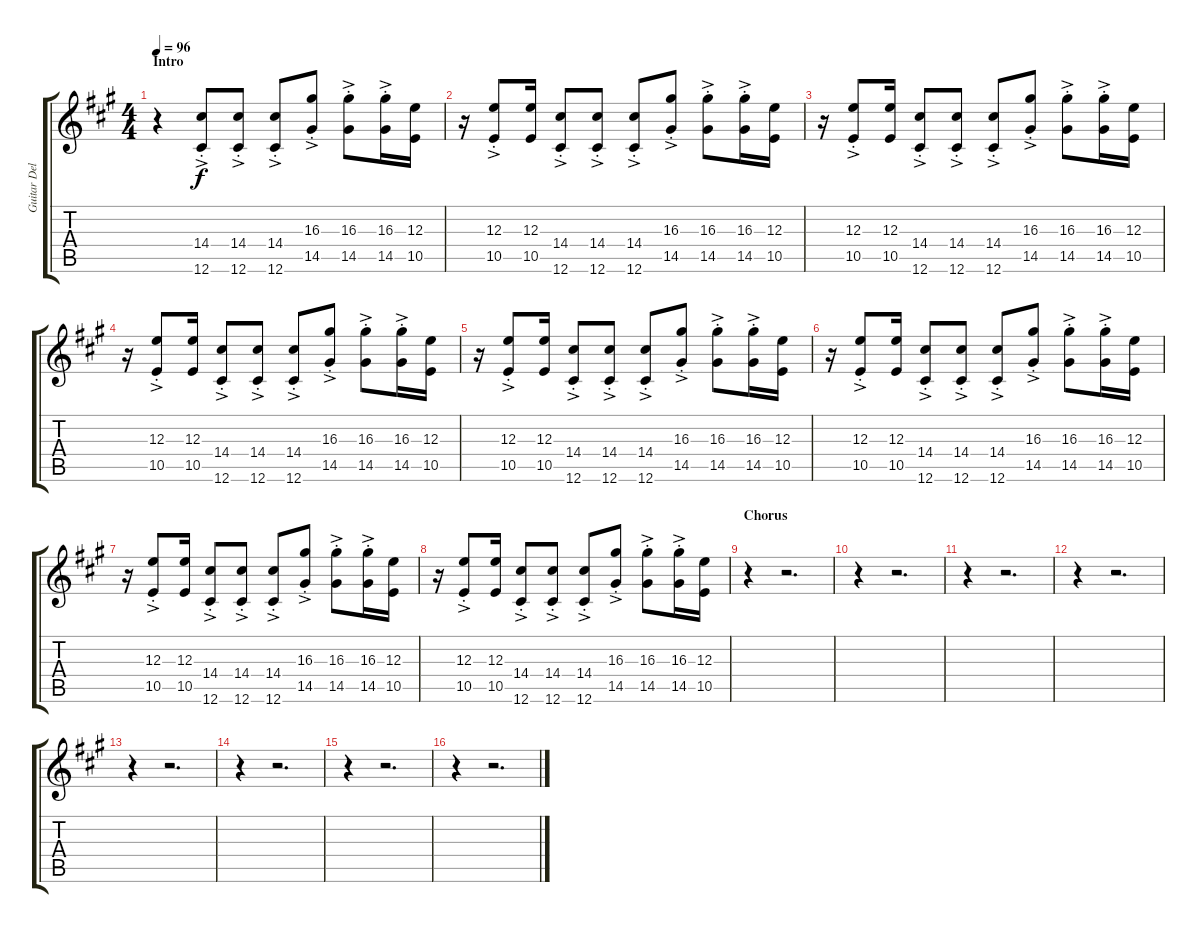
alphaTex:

\track ("Guitar Delay 2" "Guitar Del") {instrument distortionguitar}
\staff {score tabs}
\tuning (Db4 Ab3 E3 B2 Gb2 Db2) {hide}
\ts (4 4)
\section ("" "Intro")
\tempo 96
\clef g2
\ks a
r.4{dy f instrument distortionguitar} (14.4{ac st} 12.6{ac st}).8 (14.4{ac st} 12.6{ac st}).8 (14.4{ac st} 12.6{ac st}).8 (16.3{ac st} 14.5{ac st}).8 (16.3{ac st} 14.5{ac st}).8 (16.3{ac st} 14.5{ac st}).16 (12.3 10.5).16 |
r.16 (12.3{ac st} 10.5{ac st}).8 (12.3 10.5).16 (14.4{ac st} 12.6{ac st}).8 (14.4{ac st} 12.6{ac st}).8 (14.4{ac st} 12.6{ac st}).8 (16.3{ac st} 14.5{ac st}).8 (16.3{ac st} 14.5{ac st}).8 (16.3{ac st} 14.5{ac st}).16 (12.3 10.5).16 |
r.16 (12.3{ac st} 10.5{ac st}).8 (12.3 10.5).16 (14.4{ac st} 12.6{ac st}).8 (14.4{ac st} 12.6{ac st}).8 (14.4{ac st} 12.6{ac st}).8 (16.3{ac st} 14.5{ac st}).8 (16.3{ac st} 14.5{ac st}).8 (16.3{ac st} 14.5{ac st}).16 (12.3 10.5).16 |
r.16 (12.3{ac st} 10.5{ac st}).8 (12.3 10.5).16 (14.4{ac st} 12.6{ac st}).8 (14.4{ac st} 12.6{ac st}).8 (14.4{ac st} 12.6{ac st}).8 (16.3{ac st} 14.5{ac st}).8 (16.3{ac st} 14.5{ac st}).8 (16.3{ac st} 14.5{ac st}).16 (12.3 10.5).16 |
r.16 (12.3{ac st} 10.5{ac st}).8 (12.3 10.5).16 (14.4{ac st} 12.6{ac st}).8 (14.4{ac st} 12.6{ac st}).8 (14.4{ac st} 12.6{ac st}).8 (16.3{ac st} 14.5{ac st}).8 (16.3{ac st} 14.5{ac st}).8 (16.3{ac st} 14.5{ac st}).16 (12.3 10.5).16 |
r.16 (12.3{ac st} 10.5{ac st}).8 (12.3 10.5).16 (14.4{ac st} 12.6{ac st}).8 (14.4{ac st} 12.6{ac st}).8 (14.4{ac st} 12.6{ac st}).8 (16.3{ac st} 14.5{ac st}).8 (16.3{ac st} 14.5{ac st}).8 (16.3{ac st} 14.5{ac st}).16 (12.3 10.5).16 |
r.16 (12.3{ac st} 10.5{ac st}).8 (12.3 10.5).16 (14.4{ac st} 12.6{ac st}).8 (14.4{ac st} 12.6{ac st}).8 (14.4{ac st} 12.6{ac st}).8 (16.3{ac st} 14.5{ac st}).8 (16.3{ac st} 14.5{ac st}).8 (16.3{ac st} 14.5{ac st}).16 (12.3 10.5).16 |
r.16 (12.3{ac st} 10.5{ac st}).8 (12.3 10.5).16 (14.4{ac st} 12.6{ac st}).8 (14.4{ac st} 12.6{ac st}).8 (14.4{ac st} 12.6{ac st}).8 (16.3{ac st} 14.5{ac st}).8 (16.3{ac st} 14.5{ac st}).8 (16.3{ac st} 14.5{ac st}).16 (12.3 10.5).16 |
\section ("" "Chorus")
r.4 r.2{d} |
r.4 r.2{d} |
r.4 r.2{d} |
r.4 r.2{d} |
r.4 r.2{d} |
r.4 r.2{d} |
r.4 r.2{d} |
r.4 r.2{d}
